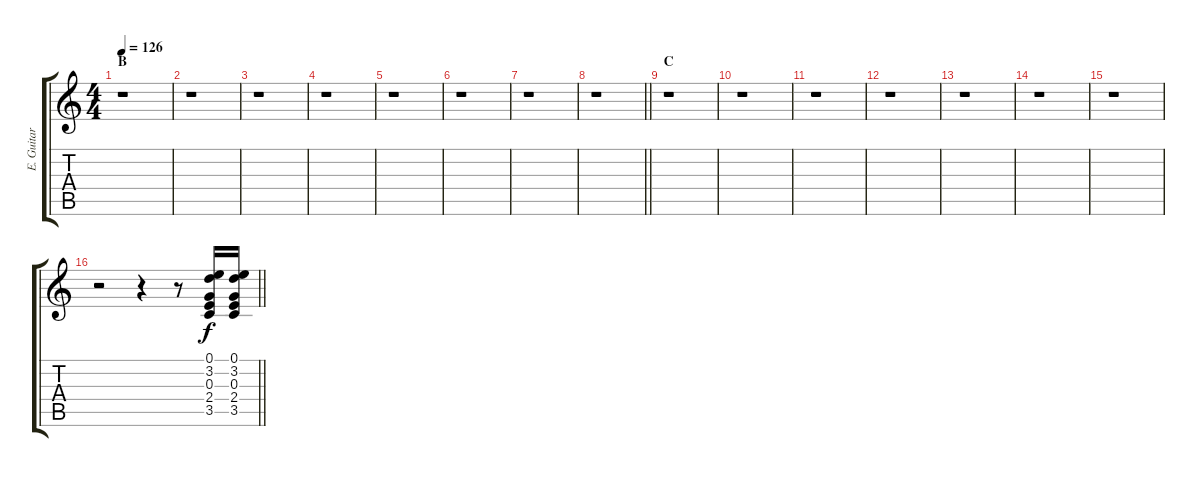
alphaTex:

\track ("E. Guitar I" "E. Guitar ") {instrument overdrivenguitar}
\staff {score tabs}
\tuning (E4 B3 G3 D3 A2 E2) {hide}
\ts (4 4)
\section ("" "B")
\tempo 126
\clef g2
\ks c
r.1{dy f} |
r.1 |
r.1 |
r.1 |
r.1 |
r.1 |
r.1 |
\barLineRight lightlight
r.1 |
\section ("" "C")
r.1 |
r.1 |
r.1 |
r.1 |
r.1 |
r.1 |
r.1 |
\barLineRight lightlight
r.2 r.4 r.8 (0.1 3.2 0.3 2.4 3.5).16 (0.1 3.2 0.3 2.4 3.5).16
